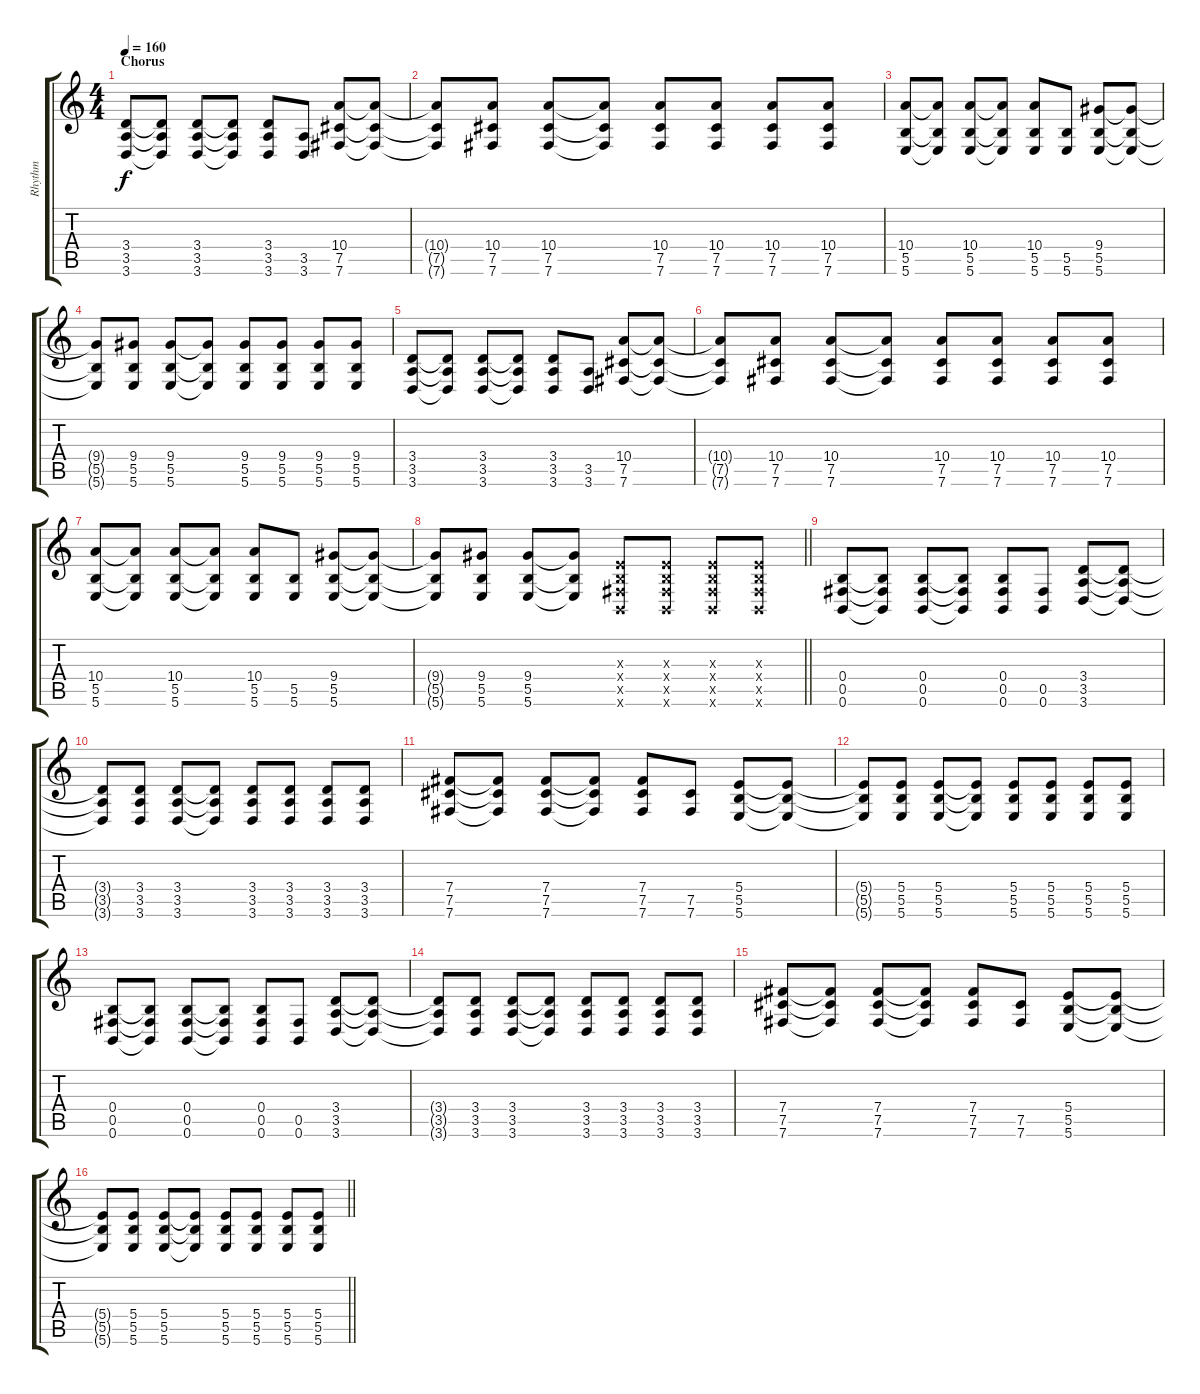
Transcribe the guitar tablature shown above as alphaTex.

\track ("Rhythm" "Rhythm") {instrument distortionguitar}
\staff {score tabs}
\tuning (Db4 Ab3 E3 B2 Gb2 B1) {hide}
\ts (4 4)
\section ("" "Chorus")
\tempo 160
\clef g2
\ks c
(3.4 3.5 3.6).8{dy f} (3.4{t} 3.5{t} 3.6{t}).8 (3.4 3.5 3.6).8 (3.4{t} 3.5{t} 3.6{t}).8 (3.4 3.5 3.6).8 (3.5 3.6).8 (10.4 7.5 7.6).8 (10.4{t} 7.5{t} 7.6{t}).8 |
(10.4{t} 7.5{t} 7.6{t}).8 (10.4 7.5 7.6).8 (10.4 7.5 7.6).8 (10.4{t} 7.5{t} 7.6{t}).8 (10.4 7.5 7.6).8 (10.4 7.5 7.6).8 (10.4 7.5 7.6).8 (10.4 7.5 7.6).8 |
(10.4 5.5 5.6).8 (10.4{t} 5.5{t} 5.6{t}).8 (10.4 5.5 5.6).8 (10.4{t} 5.5{t} 5.6{t}).8 (10.4 5.5 5.6).8 (5.5 5.6).8 (9.4 5.5 5.6).8 (9.4{t} 5.5{t} 5.6{t}).8 |
(9.4{t} 5.5{t} 5.6{t}).8 (9.4 5.5 5.6).8 (9.4 5.5 5.6).8 (9.4{t} 5.5{t} 5.6{t}).8 (9.4 5.5 5.6).8 (9.4 5.5 5.6).8 (9.4 5.5 5.6).8 (9.4 5.5 5.6).8 |
(3.4 3.5 3.6).8 (3.4{t} 3.5{t} 3.6{t}).8 (3.4 3.5 3.6).8 (3.4{t} 3.5{t} 3.6{t}).8 (3.4 3.5 3.6).8 (3.5 3.6).8 (10.4 7.5 7.6).8 (10.4{t} 7.5{t} 7.6{t}).8 |
(10.4{t} 7.5{t} 7.6{t}).8 (10.4 7.5 7.6).8 (10.4 7.5 7.6).8 (10.4{t} 7.5{t} 7.6{t}).8 (10.4 7.5 7.6).8 (10.4 7.5 7.6).8 (10.4 7.5 7.6).8 (10.4 7.5 7.6).8 |
(10.4 5.5 5.6).8 (10.4{t} 5.5{t} 5.6{t}).8 (10.4 5.5 5.6).8 (10.4{t} 5.5{t} 5.6{t}).8 (10.4 5.5 5.6).8 (5.5 5.6).8 (9.4 5.5 5.6).8 (9.4{t} 5.5{t} 5.6{t}).8 |
\barLineRight lightlight
(9.4{t} 5.5{t} 5.6{t}).8 (9.4 5.5 5.6).8 (9.4 5.5 5.6).8 (9.4{t} 5.5{t} 5.6{t}).8 (0.3{x} 0.4{x} 0.5{x} 0.6{x}).8 (0.3{x} 0.4{x} 0.5{x} 0.6{x}).8 (0.3{x} 0.4{x} 0.5{x} 0.6{x}).8 (0.3{x} 0.4{x} 0.5{x} 0.6{x}).8 |
(0.4 0.5 0.6).8 (0.4{t} 0.5{t} 0.6{t}).8 (0.4 0.5 0.6).8 (0.4{t} 0.5{t} 0.6{t}).8 (0.4 0.5 0.6).8 (0.5 0.6).8 (3.4 3.5 3.6).8 (3.4{t} 3.5{t} 3.6{t}).8 |
(3.4{t} 3.5{t} 3.6{t}).8 (3.4 3.5 3.6).8 (3.4 3.5 3.6).8 (3.4{t} 3.5{t} 3.6{t}).8 (3.4 3.5 3.6).8 (3.4 3.5 3.6).8 (3.4 3.5 3.6).8 (3.4 3.5 3.6).8 |
(7.4 7.5 7.6).8 (7.4{t} 7.5{t} 7.6{t}).8 (7.4 7.5 7.6).8 (7.4{t} 7.5{t} 7.6{t}).8 (7.4 7.5 7.6).8 (7.5 7.6).8 (5.4 5.5 5.6).8 (5.4{t} 5.5{t} 5.6{t}).8 |
(5.4{t} 5.5{t} 5.6{t}).8 (5.4 5.5 5.6).8 (5.4 5.5 5.6).8 (5.4{t} 5.5{t} 5.6{t}).8 (5.4 5.5 5.6).8 (5.4 5.5 5.6).8 (5.4 5.5 5.6).8 (5.4 5.5 5.6).8 |
(0.4 0.5 0.6).8 (0.4{t} 0.5{t} 0.6{t}).8 (0.4 0.5 0.6).8 (0.4{t} 0.5{t} 0.6{t}).8 (0.4 0.5 0.6).8 (0.5 0.6).8 (3.4 3.5 3.6).8 (3.4{t} 3.5{t} 3.6{t}).8 |
(3.4{t} 3.5{t} 3.6{t}).8 (3.4 3.5 3.6).8 (3.4 3.5 3.6).8 (3.4{t} 3.5{t} 3.6{t}).8 (3.4 3.5 3.6).8 (3.4 3.5 3.6).8 (3.4 3.5 3.6).8 (3.4 3.5 3.6).8 |
(7.4 7.5 7.6).8 (7.4{t} 7.5{t} 7.6{t}).8 (7.4 7.5 7.6).8 (7.4{t} 7.5{t} 7.6{t}).8 (7.4 7.5 7.6).8 (7.5 7.6).8 (5.4 5.5 5.6).8 (5.4{t} 5.5{t} 5.6{t}).8 |
\barLineRight lightlight
(5.4{t} 5.5{t} 5.6{t}).8 (5.4 5.5 5.6).8 (5.4 5.5 5.6).8 (5.4{t} 5.5{t} 5.6{t}).8 (5.4 5.5 5.6).8 (5.4 5.5 5.6).8 (5.4 5.5 5.6).8 (5.4 5.5 5.6).8
